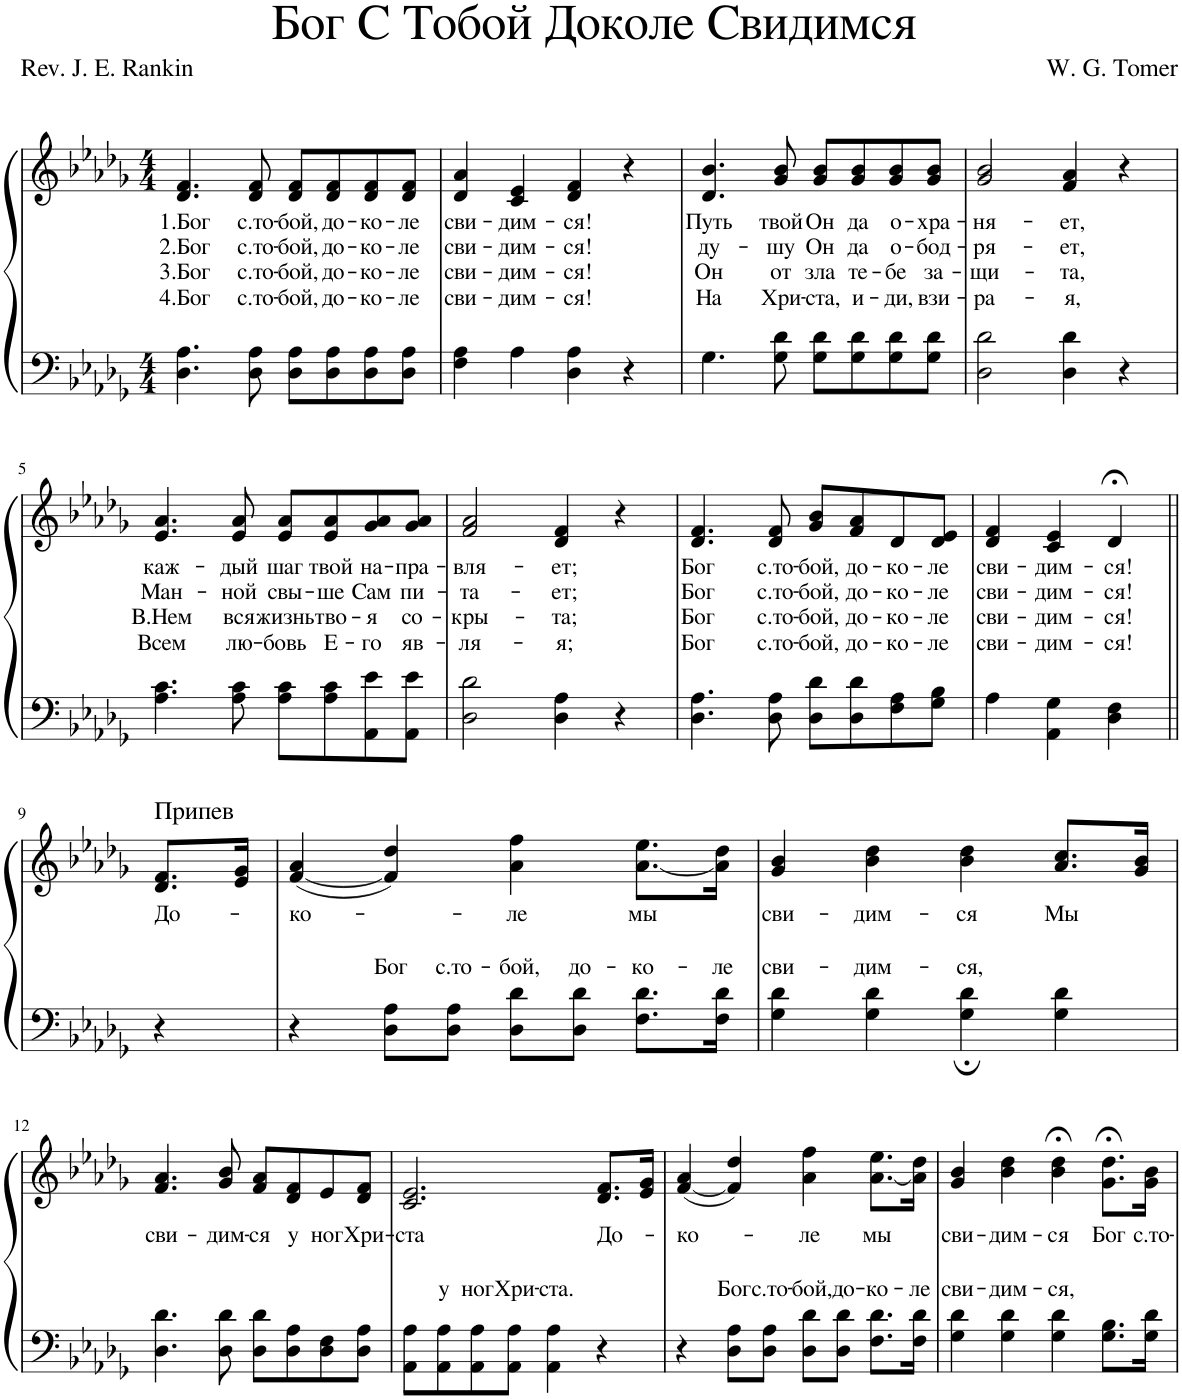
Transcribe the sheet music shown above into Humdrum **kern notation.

**kern	**text	**kern	**text	**text	**text	**text
*part1	*part1	*part1	*part1	*part1	*part1	*part1
*staff2	*staff2	*staff1	*staff1	*staff1	*staff1	*staff1
*I"Piano	*	*	*	*	*	*
*I'Pno.	*	*	*	*	*	*
*clefF4	*	*clefG2	*	*	*	*
*k[b-e-a-d-g-]	*	*k[b-e-a-d-g-]	*	*	*	*
*M4/4	*	*M4/4	*	*	*	*
=1	=1	=1	=1	=1	=1	=1
!	!	!	!LO:LY:b	!LO:LY:b	!LO:LY:b	!LO:LY:b
4.D-\ 4.A-\	.	4.d-/ 4.f/	1.Бог	2.Бог	3.Бог	4.Бог
!	!	!	!LO:LY:b	!LO:LY:b	!LO:LY:b	!LO:LY:b
8D-\ 8A-\	.	8d-/ 8f/	с.то-	с.то-	с.то-	с.то-
!	!	!	!LO:LY:b	!LO:LY:b	!LO:LY:b	!LO:LY:b
8D-\ 8A-\L	.	8d-/ 8f/L	-бой,	-бой,	-бой,	-бой,
!	!	!	!LO:LY:b	!LO:LY:b	!LO:LY:b	!LO:LY:b
8D-\ 8A-\	.	8d-/ 8f/	до-	до-	до-	до-
!	!	!	!LO:LY:b	!LO:LY:b	!LO:LY:b	!LO:LY:b
8D-\ 8A-\	.	8d-/ 8f/	-ко-	-ко-	-ко-	-ко-
!	!	!	!LO:LY:b	!LO:LY:b	!LO:LY:b	!LO:LY:b
8D-\ 8A-\J	.	8d-/ 8f/J	-ле	-ле	-ле	-ле
=2	=2	=2	=2	=2	=2	=2
!	!	!	!LO:LY:b	!LO:LY:b	!LO:LY:b	!LO:LY:b
4F\ 4A-\	.	4d-/ 4a-/	сви-	сви-	сви-	сви-
!	!	!	!LO:LY:b	!LO:LY:b	!LO:LY:b	!LO:LY:b
4A-\	.	4c/ 4e-/	-дим-	-дим-	-дим-	-дим-
!	!	!	!LO:LY:b	!LO:LY:b	!LO:LY:b	!LO:LY:b
4D-\ 4A-\	.	4d-/ 4f/	-ся!	-ся!	-ся!	-ся!
4r	.	4r	.	.	.	.
=3	=3	=3	=3	=3	=3	=3
!	!	!	!LO:LY:b	!LO:LY:b	!LO:LY:b	!LO:LY:b
4.G-\	.	4.d-/ 4.b-/	Путь	ду-	Он	На
!	!	!	!LO:LY:b	!LO:LY:b	!LO:LY:b	!LO:LY:b
8G-\ 8d-\	.	8g-/ 8b-/	твой	-шу	от	Хри-
!	!	!	!LO:LY:b	!LO:LY:b	!LO:LY:b	!LO:LY:b
8G-\ 8d-\L	.	8g-/ 8b-/L	Он	Он	зла	-ста,
!	!	!	!LO:LY:b	!LO:LY:b	!LO:LY:b	!LO:LY:b
8G-\ 8d-\	.	8g-/ 8b-/	да	да	те-	и-
!	!	!	!LO:LY:b	!LO:LY:b	!LO:LY:b	!LO:LY:b
8G-\ 8d-\	.	8g-/ 8b-/	о-	о-	-бе	-ди,
!	!	!	!LO:LY:b	!LO:LY:b	!LO:LY:b	!LO:LY:b
8G-\ 8d-\J	.	8g-/ 8b-/J	-хра-	-бод-	за-	взи-
=4	=4	=4	=4	=4	=4	=4
!	!	!	!LO:LY:b	!LO:LY:b	!LO:LY:b	!LO:LY:b
2D-\ 2d-\	.	2g-/ 2b-/	-ня-	-ря-	-щи-	-ра-
!	!	!	!LO:LY:b	!LO:LY:b	!LO:LY:b	!LO:LY:b
4D-\ 4d-\	.	4f/ 4a-/	-ет,	-ет,	-та,	-я,
4r	.	4r	.	.	.	.
!!LO:LB:g=z
=5	=5	=5	=5	=5	=5	=5
!	!	!	!LO:LY:b	!LO:LY:b	!LO:LY:b	!LO:LY:b
4.A-\ 4.c\	.	4.e-/ 4.a-/	каж-	Ман-	В.Нем	Всем
!	!	!	!LO:LY:b	!LO:LY:b	!LO:LY:b	!LO:LY:b
8A-\ 8c\	.	8e-/ 8a-/	-дый	-ной	вся	лю-
!	!	!	!LO:LY:b	!LO:LY:b	!LO:LY:b	!LO:LY:b
8A-\ 8c\L	.	8e-/ 8a-/L	шаг	свы-	жизнь	-бовь
!	!	!	!LO:LY:b	!LO:LY:b	!LO:LY:b	!LO:LY:b
8A-\ 8c\	.	8e-/ 8a-/	твой	-ше	тво-	E-
!	!	!	!LO:LY:b	!LO:LY:b	!LO:LY:b	!LO:LY:b
8AA-\ 8e-\	.	8g-/ 8a-/	на-	Сам	-я	-го
!	!	!	!LO:LY:b	!LO:LY:b	!LO:LY:b	!LO:LY:b
8AA-\ 8e-\J	.	8g-/ 8a-/J	-пра-	пи-	со-	яв-
=6	=6	=6	=6	=6	=6	=6
!	!	!	!LO:LY:b	!LO:LY:b	!LO:LY:b	!LO:LY:b
2D-\ 2d-\	.	2f/ 2a-/	-вля-	-та-	-кры-	-ля-
!	!	!	!LO:LY:b	!LO:LY:b	!LO:LY:b	!LO:LY:b
4D-\ 4A-\	.	4d-/ 4f/	-ет;	-ет;	-та;	-я;
4r	.	4r	.	.	.	.
=7	=7	=7	=7	=7	=7	=7
!	!	!	!LO:LY:b	!LO:LY:b	!LO:LY:b	!LO:LY:b
4.D-\ 4.A-\	.	4.d-/ 4.f/	Бог	Бог	Бог	Бог
!	!	!	!LO:LY:b	!LO:LY:b	!LO:LY:b	!LO:LY:b
8D-\ 8A-\	.	8d-/ 8f/	с.то-	с.то-	с.то-	с.то-
!	!	!	!LO:LY:b	!LO:LY:b	!LO:LY:b	!LO:LY:b
8D-\ 8d-\L	.	8g-/ 8b-/L	-бой,	-бой,	-бой,	-бой,
!	!	!	!LO:LY:b	!LO:LY:b	!LO:LY:b	!LO:LY:b
8D-\ 8d-\	.	8f/ 8a-/	до-	до-	до-	до-
!	!	!	!LO:LY:b	!LO:LY:b	!LO:LY:b	!LO:LY:b
8F\ 8A-\	.	8d-/	-ко-	-ко-	-ко-	-ко-
!	!	!	!LO:LY:b	!LO:LY:b	!LO:LY:b	!LO:LY:b
8G-\ 8B-\J	.	8d-/ 8e-/J	-ле	-ле	-ле	-ле
=8	=8	=8	=8	=8	=8	=8
!	!	!	!LO:LY:b	!LO:LY:b	!LO:LY:b	!LO:LY:b
4A-\	.	4d-/ 4f/	сви-	сви-	сви-	сви-
!	!	!	!LO:LY:b	!LO:LY:b	!LO:LY:b	!LO:LY:b
4AA-\ 4G-\	.	4c/ 4e-/	-дим-	-дим-	-дим-	-дим-
!	!	!	!LO:LY:b	!LO:LY:b	!LO:LY:b	!LO:LY:b
4D-\ 4F\	.	4d-;</	-ся!	-ся!	-ся!	-ся!
!!LO:LB:g=z
=9||	=9||	=9||	=9||	=9||	=9||	=9||
!	!	!LO:TX:a:t=Припев	!	!	!	!
!	!	!	!LO:LY:b	!	!	!
4r	.	8.d-/ 8.f/L	До-	.	.	.
.	.	16e-/ 16g-/Jk	.	.	.	.
=10	=10	=10	=10	=10	=10	=10
!	!	!	!LO:LY:b	!	!	!
4r	.	([4f/ 4a-/	-ко-	.	.	.
!	!LO:LY:a	!	!	!	!	!
8D-\ 8A-\L	Бог	4f/] 4dd-/)	.	.	.	.
!	!LO:LY:a	!	!	!	!	!
8D-\ 8A-\J	с.то-	.	.	.	.	.
!	!LO:LY:a	!	!LO:LY:b	!	!	!
8D-\ 8d-\L	-бой,	4a-\ 4ff\	-ле	.	.	.
!	!LO:LY:a	!	!	!	!	!
8D-\ 8d-\J	до-	.	.	.	.	.
!	!LO:LY:a	!	!LO:LY:b	!	!	!
8.F\ 8.d-\L	-ко-	[8.a-\ 8.ee-\L	мы	.	.	.
!	!LO:LY:a	!	!	!	!	!
16F\ 16d-\Jk	-ле	16a-\] 16dd-\Jk	.	.	.	.
=11	=11	=11	=11	=11	=11	=11
!	!LO:LY:a	!	!LO:LY:b	!	!	!
4G-\ 4d-\	сви-	4g-/ 4b-/	сви-	.	.	.
!	!LO:LY:a	!	!LO:LY:b	!	!	!
4G-\ 4d-\	-дим-	4b-\ 4dd-\	-дим-	.	.	.
!	!LO:LY:a	!	!LO:LY:b	!	!	!
4G-\; 4d-\;	-ся,	4b-\ 4dd-\	-ся	.	.	.
!	!	!	!LO:LY:b	!	!	!
4G-\ 4d-\	.	8.a-/ 8.cc/L	Мы	.	.	.
.	.	16g-/ 16b-/Jk	.	.	.	.
!!LO:LB:g=z
=12	=12	=12	=12	=12	=12	=12
!	!	!	!LO:LY:b	!	!	!
4.D-\ 4.d-\	.	4.f/ 4.a-/	сви-	.	.	.
!	!	!	!LO:LY:b	!	!	!
8D-\ 8d-\	.	8g-/ 8b-/	-дим-	.	.	.
!	!	!	!LO:LY:b	!	!	!
8D-\ 8d-\L	.	8f/ 8a-/L	-ся	.	.	.
!	!	!	!LO:LY:b	!	!	!
8D-\ 8A-\	.	8d-/ 8f/	у	.	.	.
!	!	!	!LO:LY:b	!	!	!
8D-\ 8F\	.	8e-/	ног	.	.	.
!	!	!	!LO:LY:b	!	!	!
8D-\ 8A-\J	.	8d-/ 8f/J	Хри-	.	.	.
=13	=13	=13	=13	=13	=13	=13
!	!	!	!LO:LY:b	!	!	!
8AA-\ 8A-\L	.	2.c/ 2.e-/	-ста	.	.	.
!	!LO:LY:a	!	!	!	!	!
8AA-\ 8A-\	у	.	.	.	.	.
!	!LO:LY:a	!	!	!	!	!
8AA-\ 8A-\	ног	.	.	.	.	.
!	!LO:LY:a	!	!	!	!	!
8AA-\ 8A-\J	Хри-	.	.	.	.	.
!	!LO:LY:a	!	!	!	!	!
4AA-\ 4A-\	-ста.	.	.	.	.	.
!	!	!	!LO:LY:b	!	!	!
4r	.	8.d-/ 8.f/L	До-	.	.	.
.	.	16e-/ 16g-/Jk	.	.	.	.
=14	=14	=14	=14	=14	=14	=14
!	!	!	!LO:LY:b	!	!	!
4r	.	([4f/ 4a-/	-ко-	.	.	.
!	!LO:LY:a	!	!	!	!	!
8D-\ 8A-\L	Бог	4f/] 4dd-/)	.	.	.	.
!	!LO:LY:a	!	!	!	!	!
8D-\ 8A-\J	с.то-	.	.	.	.	.
!	!LO:LY:a	!	!LO:LY:b	!	!	!
8D-\ 8d-\L	-бой,	4a-\ 4ff\	-ле	.	.	.
!	!LO:LY:a	!	!	!	!	!
8D-\ 8d-\J	до-	.	.	.	.	.
!	!LO:LY:a	!	!LO:LY:b	!	!	!
8.F\ 8.d-\L	-ко-	[8.a-\ 8.ee-\L	мы	.	.	.
!	!LO:LY:a	!	!	!	!	!
16F\ 16d-\Jk	-ле	16a-\] 16dd-\Jk	.	.	.	.
=15	=15	=15	=15	=15	=15	=15
!	!LO:LY:a	!	!LO:LY:b	!	!	!
4G-\ 4d-\	сви-	4g-/ 4b-/	сви-	.	.	.
!	!LO:LY:a	!	!LO:LY:b	!	!	!
4G-\ 4d-\	-дим-	4b-\ 4dd-\	-дим-	.	.	.
!	!LO:LY:a	!	!LO:LY:b	!	!	!
4G-\ 4d-\	-ся,	4b-\;< 4dd-\;<	-ся	.	.	.
!	!	!	!LO:LY:b	!	!	!
8.G-\ 8.B-\L	.	8.g-\;< 8.dd-\;<L	Бог	.	.	.
!	!	!	!LO:LY:b	!	!	!
16G-\ 16d-\Jk	.	16g-\ 16b-\Jk	с.то-	.	.	.
=	=	=	=	=	=	=
*-	*-	*-	*-	*-	*-	*-
